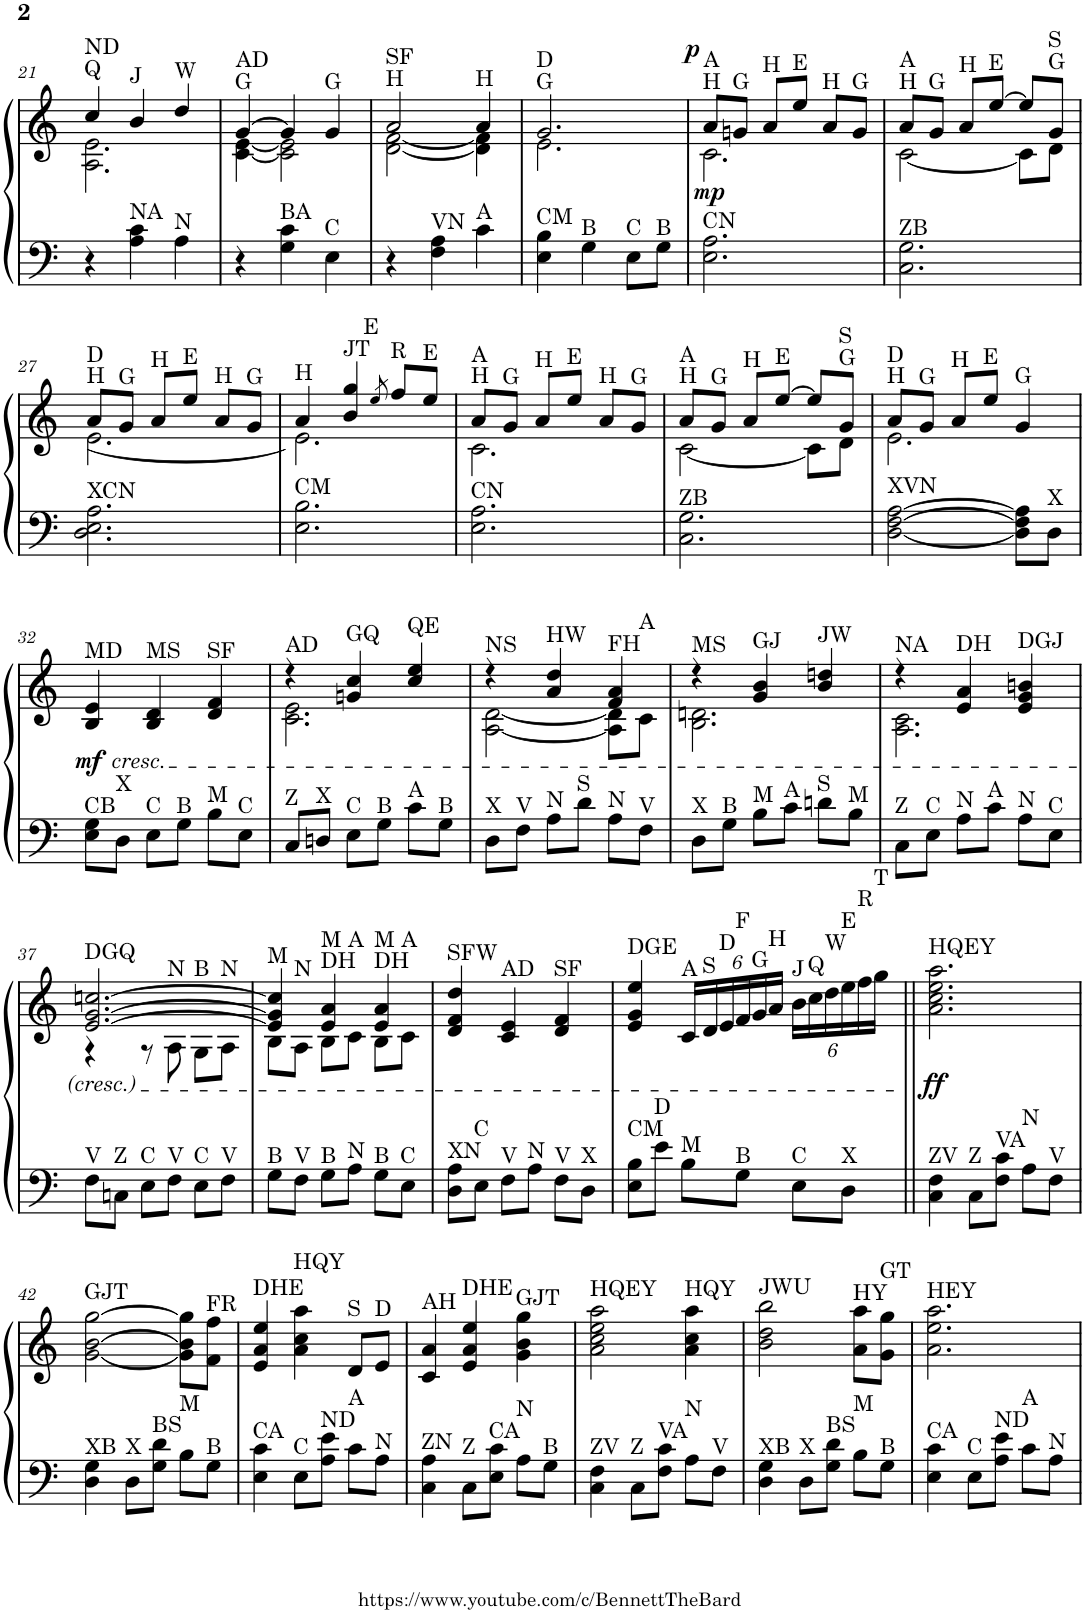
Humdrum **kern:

**kern	**kern	**dynam
*part1	*part1	*part1
*staff2	*staff1	*staff1/2
*I"Piano	*	*
*I'Pno.	*	*
!!LO:PB:g=z
*clefF4	*clefG2	*
*k[]	*k[]	*
*M3/4	*M3/4	*
=21	=21	=21
*	*^	*
!	!LO:TX:a:t=Q	!	!
!	!LO:TX:a:t=ND	!	!
4r	4cc/	2.A\ 2.e\	.
!	!LO:TX:a:t=J	!	!
!LO:TX:a:t=NA	!	!	!
4A\ 4c\	4b/	.	.
!	!LO:TX:a:t=W	!	!
!LO:TX:a:t=N	!	!	!
4A\	4dd/	.	.
=22	=22	=22	=22
!	!LO:TX:a:t=G	!	!
!	!LO:TX:a:t=AD	!	!
4r	[4g/	[4c\ [4e\	.
!LO:TX:a:t=BA	!	!	!
4G\ 4c\	4g/]	2c\] 2e\]	.
!	!LO:TX:a:t=G	!	!
!LO:TX:a:t=C	!	!	!
4E\	4g/	.	.
=23	=23	=23	=23
!	!LO:TX:a:t=H	!	!
!	!LO:TX:a:t=SF	!	!
4r	2a/	[2d\ [2f\	.
!LO:TX:a:t=VN	!	!	!
4F\ 4A\	.	.	.
!	!LO:TX:a:t=H	!	!
!LO:TX:a:t=A	!	!	!
4c\	4a/	4d\] 4f\]	.
=24	=24	=24	=24
!	!LO:TX:a:t=G	!	!
!	!LO:TX:a:t=D	!	!
!LO:TX:a:t=CM	!	!	!
4E\ 4B\	2.g/	2.e\	.
!LO:TX:a:t=B	!	!	!
4G\	.	.	.
!LO:TX:a:t=C	!	!	!
8E\L	.	.	.
!LO:TX:a:t=B	!	!	!
8G\J	.	.	.
=25	=25	=25	=25
!	!LO:TX:a:t=H	!	!
!	!LO:TX:a:t=A	!	!
!LO:TX:a:t=CN	!	!	!
!	!	!	!LO:DY:a
!	!	!	!LO:DY:n=1:b
2.E\ 2.A\	8a/L	2.c\	p mp
!	!LO:TX:a:t=G	!	!
.	8gn/J	.	.
!	!LO:TX:a:t=H	!	!
.	8a/L	.	.
!	!LO:TX:a:t=E	!	!
.	8ee/J	.	.
!	!LO:TX:a:t=H	!	!
.	8a/L	.	.
!	!LO:TX:a:t=G	!	!
.	8g/J	.	.
=26	=26	=26	=26
!	!LO:TX:a:t=H	!	!
!	!LO:TX:a:t=A	!	!
!LO:TX:a:t=ZB	!	!	!
2.C\ 2.G\	8a/L	[2c\	.
!	!LO:TX:a:t=G	!	!
.	8g/J	.	.
!	!LO:TX:a:t=H	!	!
.	8a/L	.	.
!	!LO:TX:a:t=E	!	!
.	[8ee/J	.	.
.	8ee/L]	8c\L]	.
!	!LO:TX:a:t=G	!	!
!	!LO:TX:a:t=S	!	!
.	8g/J	8d\J	.
!!LO:LB:g=z	!!
=27	=27	=27	=27
!	!LO:TX:a:t=H	!	!
!	!LO:TX:a:t=D	!	!
!LO:TX:a:t=XCN	!	!	!
2.D\ 2.E\ 2.A\	8a/L	[2.e\	.
!	!LO:TX:a:t=G	!	!
.	8g/J	.	.
!	!LO:TX:a:t=H	!	!
.	8a/L	.	.
!	!LO:TX:a:t=E	!	!
.	8ee/J	.	.
!	!LO:TX:a:t=H	!	!
.	8a/L	.	.
!	!LO:TX:a:t=G	!	!
.	8g/J	.	.
=28	=28	=28	=28
!	!LO:TX:a:t=H	!	!
!LO:TX:a:t=CM	!	!	!
2.E\ 2.B\	4a/	2.e\]	.
!	!LO:TX:a:t=JT	!	!
.	4b/ 4gg/	.	.
.	8qee/	.	.
!	!LO:TX:a:t=E	!	!
!	!LO:TX:a:t=R	!	!
.	8ff/L	.	.
!	!LO:TX:a:t=E	!	!
.	8ee/J	.	.
=29	=29	=29	=29
!	!LO:TX:a:t=H	!	!
!	!LO:TX:a:t=A	!	!
!LO:TX:a:t=CN	!	!	!
2.E\ 2.A\	8a/L	2.c\	.
!	!LO:TX:a:t=G	!	!
.	8g/J	.	.
!	!LO:TX:a:t=H	!	!
.	8a/L	.	.
!	!LO:TX:a:t=E	!	!
.	8ee/J	.	.
!	!LO:TX:a:t=H	!	!
.	8a/L	.	.
!	!LO:TX:a:t=G	!	!
.	8g/J	.	.
=30	=30	=30	=30
!	!LO:TX:a:t=H	!	!
!	!LO:TX:a:t=A	!	!
!LO:TX:a:t=ZB	!	!	!
2.C\ 2.G\	8a/L	[2c\	.
!	!LO:TX:a:t=G	!	!
.	8g/J	.	.
!	!LO:TX:a:t=H	!	!
.	8a/L	.	.
!	!LO:TX:a:t=E	!	!
.	[8ee/J	.	.
.	8ee/L]	8c\L]	.
!	!LO:TX:a:t=G	!	!
!	!LO:TX:a:t=S	!	!
.	8g/J	8d\J	.
=31	=31	=31	=31
!	!LO:TX:a:t=H	!	!
!	!LO:TX:a:t=D	!	!
!LO:TX:a:t=XVN	!	!	!
[2D\ [2F\ [2A\	8a/L	2.e\	.
!	!LO:TX:a:t=G	!	!
.	8g/J	.	.
!	!LO:TX:a:t=H	!	!
.	8a/L	.	.
!	!LO:TX:a:t=E	!	!
.	8ee/J	.	.
!	!LO:TX:a:t=G	!	!
8D\] 8F\] 8A\]L	4g/	.	.
!LO:TX:a:t=X	!	!	!
8D\J	.	.	.
*	*v	*v	*
!!LO:LB:g=z
=32	=32	=32
!	!LO:TX:a:t=MD	!
!	!LO:TX:b:i:t=cresc.	!
!LO:TX:a:t=CB	!	!
!	!	!LO:DY:b
8E\ 8G\L	4B/ 4e/	mf
!LO:TX:a:t=X	!	!
8D\J	.	.
!	!LO:TX:a:t=MS	!
!LO:TX:a:t=C	!	!
8E\L	4B/ 4d/	.
!LO:TX:a:t=B	!	!
8G\J	.	.
!	!LO:TX:a:t=SF	!
!LO:TX:a:t=M	!	!
8B\L	4d/ 4f/	.
!LO:TX:a:t=C	!	!
8E\J	.	.
=33	=33	=33
*	*^	*
!	!LO:TX:a:t=AD	!	!
!LO:TX:a:t=Z	!	!	!
8C/L	4r	2.c\ 2.e\	.
!LO:TX:a:t=X	!	!	!
8Dn/J	.	.	.
!	!LO:TX:a:t=GQ	!	!
!LO:TX:a:t=C	!	!	!
8E\L	4gn/ 4cc/	.	.
!LO:TX:a:t=B	!	!	!
8G\J	.	.	.
!	!LO:TX:a:t=QE	!	!
!LO:TX:a:t=A	!	!	!
8c\L	4cc/ 4ee/	.	.
!LO:TX:a:t=B	!	!	!
8G\J	.	.	.
=34	=34	=34	=34
!	!LO:TX:a:t=NS	!	!
!LO:TX:a:t=X	!	!	!
8D\L	4r	[2A\ [2d\	.
!LO:TX:a:t=V	!	!	!
8F\J	.	.	.
!	!LO:TX:a:t=HW	!	!
!LO:TX:a:t=N	!	!	!
8A\L	4a/ 4dd/	.	.
!LO:TX:a:t=S	!	!	!
8d\J	.	.	.
!	!LO:TX:a:t=FH	!	!
!LO:TX:a:t=N	!	!	!
8A\L	4f/ 4a/	8A\] 8d\]L	.
!	!	!LO:TX:a:t=A	!
!LO:TX:a:t=V	!	!	!
8F\J	.	8c\J	.
=35	=35	=35	=35
!	!LO:TX:a:t=MS	!	!
!LO:TX:a:t=X	!	!	!
8D\L	4r	2.B\ 2.dn\	.
!LO:TX:a:t=B	!	!	!
8G\J	.	.	.
!	!LO:TX:a:t=GJ	!	!
!LO:TX:a:t=M	!	!	!
8B\L	4g/ 4b/	.	.
!LO:TX:a:t=A	!	!	!
8c\J	.	.	.
!	!LO:TX:a:t=JW	!	!
!LO:TX:a:t=S	!	!	!
8dn\L	4b/ 4ddn/	.	.
!LO:TX:a:t=M	!	!	!
8B\J	.	.	.
=36	=36	=36	=36
!	!LO:TX:a:t=NA	!	!
!LO:TX:a:t=Z	!	!	!
8C\L	4r	2.A\ 2.c\	.
!LO:TX:a:t=C	!	!	!
8E\J	.	.	.
!	!LO:TX:a:t=DH	!	!
!LO:TX:a:t=N	!	!	!
8A\L	4e/ 4a/	.	.
!LO:TX:a:t=A	!	!	!
8c\J	.	.	.
!	!LO:TX:a:t=DGJ	!	!
!LO:TX:a:t=N	!	!	!
8A\L	4e/ 4g/ 4bn/	.	.
!LO:TX:a:t=C	!	!	!
8E\J	.	.	.
!!LO:LB:g=z	!!
=37	=37	=37	=37
!	!LO:TX:a:t=DGQ	!	!
!LO:TX:a:t=V	!	!	!
8F\L	[2.e/ [2.g/ [2.ccn/	4r	.
!LO:TX:a:t=Z	!	!	!
8Cn\J	.	.	.
!LO:TX:a:t=C	!	!	!
8E\L	.	8r	.
!	!	!LO:TX:a:t=N	!
!LO:TX:a:t=V	!	!	!
8F\J	.	8A\	.
!	!	!LO:TX:a:t=B	!
!LO:TX:a:t=C	!	!	!
8E\L	.	8G\L	.
!	!	!LO:TX:a:t=N	!
!LO:TX:a:t=V	!	!	!
8F\J	.	8A\J	.
=38	=38	=38	=38
!	!LO:TX:a:t=M	!	!
!LO:TX:a:t=B	!	!	!
8G\L	4e/] 4g/] 4cc/]	8B\L	.
!	!	!LO:TX:a:t=N	!
!LO:TX:a:t=V	!	!	!
8F\J	.	8A\J	.
!	!LO:TX:a:t=DH	!	!
!	!LO:TX:a:t=M	!	!
!LO:TX:a:t=B	!	!	!
8G\L	4e/ 4a/	8B\L	.
!	!	!LO:TX:a:t=A	!
!LO:TX:a:t=N	!	!	!
8A\J	.	8c\J	.
!	!LO:TX:a:t=DH	!	!
!	!LO:TX:a:t=M	!	!
!LO:TX:a:t=B	!	!	!
8G\L	4e/ 4a/	8B\L	.
!	!	!LO:TX:a:t=A	!
!LO:TX:a:t=C	!	!	!
8E\J	.	8c\J	.
=39	=39	=39	=39
!	!LO:TX:a:t=SFW	!	!
!LO:TX:a:t=XN	!	!	!
*	*v	*v	*
8D\ 8A\L	4d/ 4f/ 4dd/	.
!LO:TX:a:t=C	!	!
8E\J	.	.
!	!LO:TX:a:t=AD	!
!LO:TX:a:t=V	!	!
8F\L	4c/ 4e/	.
!LO:TX:a:t=N	!	!
8A\J	.	.
!	!LO:TX:a:t=SF	!
!LO:TX:a:t=V	!	!
8F\L	4d/ 4f/	.
!LO:TX:a:t=X	!	!
8D\J	.	.
=40	=40	=40
!	!LO:TX:a:t=DGE	!
!LO:TX:a:t=CM	!	!
8E\ 8B\L	4e/ 4g/ 4ee/	.
!LO:TX:a:t=D	!	!
8e\J	.	.
*	*Xbrackettup	*
!	!LO:TX:a:t=A	!
!LO:TX:a:t=M	!	!
8B\L	24c/LL	.
!	!LO:TX:a:t=S	!
.	24d/	.
!	!LO:TX:a:t=D	!
.	24e/	.
!	!LO:TX:a:t=F	!
!LO:TX:a:t=B	!	!
8G\J	24f/	.
!	!LO:TX:a:t=G	!
.	24g/	.
!	!LO:TX:a:t=H	!
.	24a/JJ	.
!	!LO:TX:a:t=J	!
!LO:TX:a:t=C	!	!
8E\L	24b\LL	.
!	!LO:TX:a:t=Q	!
.	24cc\	.
!	!LO:TX:a:t=W	!
.	24dd\	.
!	!LO:TX:a:t=E	!
!LO:TX:a:t=X	!	!
8D\J	24ee\	.
!	!LO:TX:a:t=R	!
.	24ff\	.
!	!LO:TX:a:t=T	!
.	24gg\JJ	.
=41||	=41||	=41||
*k[]	*k[]	*
!	!LO:TX:a:t=HQEY	!
!LO:TX:a:t=ZV	!	!
!	!	!LO:DY:b
4C\ 4F\	2.a\ 2.cc\ 2.ee\ 2.aa\	ff
!LO:TX:a:t=Z	!	!
8C\L	.	.
!LO:TX:a:t=VA	!	!
8F\ 8c\J	.	.
!LO:TX:a:t=N	!	!
8A\L	.	.
!LO:TX:a:t=V	!	!
8F\J	.	.
!!LO:LB:g=z
=42	=42	=42
!	!LO:TX:a:t=GJT	!
!LO:TX:a:t=XB	!	!
4D\ 4G\	[2g\ [2b\ [2gg\	.
!LO:TX:a:t=X	!	!
8D\L	.	.
!LO:TX:a:t=BS	!	!
8G\ 8d\J	.	.
!LO:TX:a:t=M	!	!
8B\L	8g\] 8b\] 8gg\]L	.
!	!LO:TX:a:t=FR	!
!LO:TX:a:t=B	!	!
8G\J	8f\ 8ff\J	.
=43	=43	=43
!	!LO:TX:a:t=DHE	!
!LO:TX:a:t=CA	!	!
4E\ 4c\	4e/ 4a/ 4ee/	.
!	!LO:TX:a:t=HQY	!
!LO:TX:a:t=C	!	!
8E\L	4a\ 4cc\ 4aa\	.
!LO:TX:a:t=ND	!	!
8A\ 8e\J	.	.
!	!LO:TX:a:t=S	!
!LO:TX:a:t=A	!	!
8c\L	8d/L	.
!	!LO:TX:a:t=D	!
!LO:TX:a:t=N	!	!
8A\J	8e/J	.
=44	=44	=44
!	!LO:TX:a:t=AH	!
!LO:TX:a:t=ZN	!	!
4C\ 4A\	4c/ 4a/	.
!	!LO:TX:a:t=DHE	!
!LO:TX:a:t=Z	!	!
8C\L	4e/ 4a/ 4ee/	.
!LO:TX:a:t=CA	!	!
8E\ 8c\J	.	.
!	!LO:TX:a:t=GJT	!
!LO:TX:a:t=N	!	!
8A\L	4g\ 4b\ 4gg\	.
!LO:TX:a:t=B	!	!
8G\J	.	.
=45	=45	=45
!	!LO:TX:a:t=HQEY	!
!LO:TX:a:t=ZV	!	!
4C\ 4F\	2a\ 2cc\ 2ee\ 2aa\	.
!LO:TX:a:t=Z	!	!
8C\L	.	.
!LO:TX:a:t=VA	!	!
8F\ 8c\J	.	.
!	!LO:TX:a:t=HQY	!
!LO:TX:a:t=N	!	!
8A\L	4a\ 4cc\ 4aa\	.
!LO:TX:a:t=V	!	!
8F\J	.	.
=46	=46	=46
!	!LO:TX:a:t=JWU	!
!LO:TX:a:t=XB	!	!
4D\ 4G\	2b\ 2dd\ 2bb\	.
!LO:TX:a:t=X	!	!
8D\L	.	.
!LO:TX:a:t=BS	!	!
8G\ 8d\J	.	.
!	!LO:TX:a:t=HY	!
!LO:TX:a:t=M	!	!
8B\L	8a\ 8aa\L	.
!	!LO:TX:a:t=GT	!
!LO:TX:a:t=B	!	!
8G\J	8g\ 8gg\J	.
=47	=47	=47
!	!LO:TX:a:t=HEY	!
!LO:TX:a:t=CA	!	!
4E\ 4c\	2.a\ 2.ee\ 2.aa\	.
!LO:TX:a:t=C	!	!
8E\L	.	.
!LO:TX:a:t=ND	!	!
8A\ 8e\J	.	.
!LO:TX:a:t=A	!	!
8c\L	.	.
!LO:TX:a:t=N	!	!
8A\J	.	.
=	=	=
*-	*-	*-
